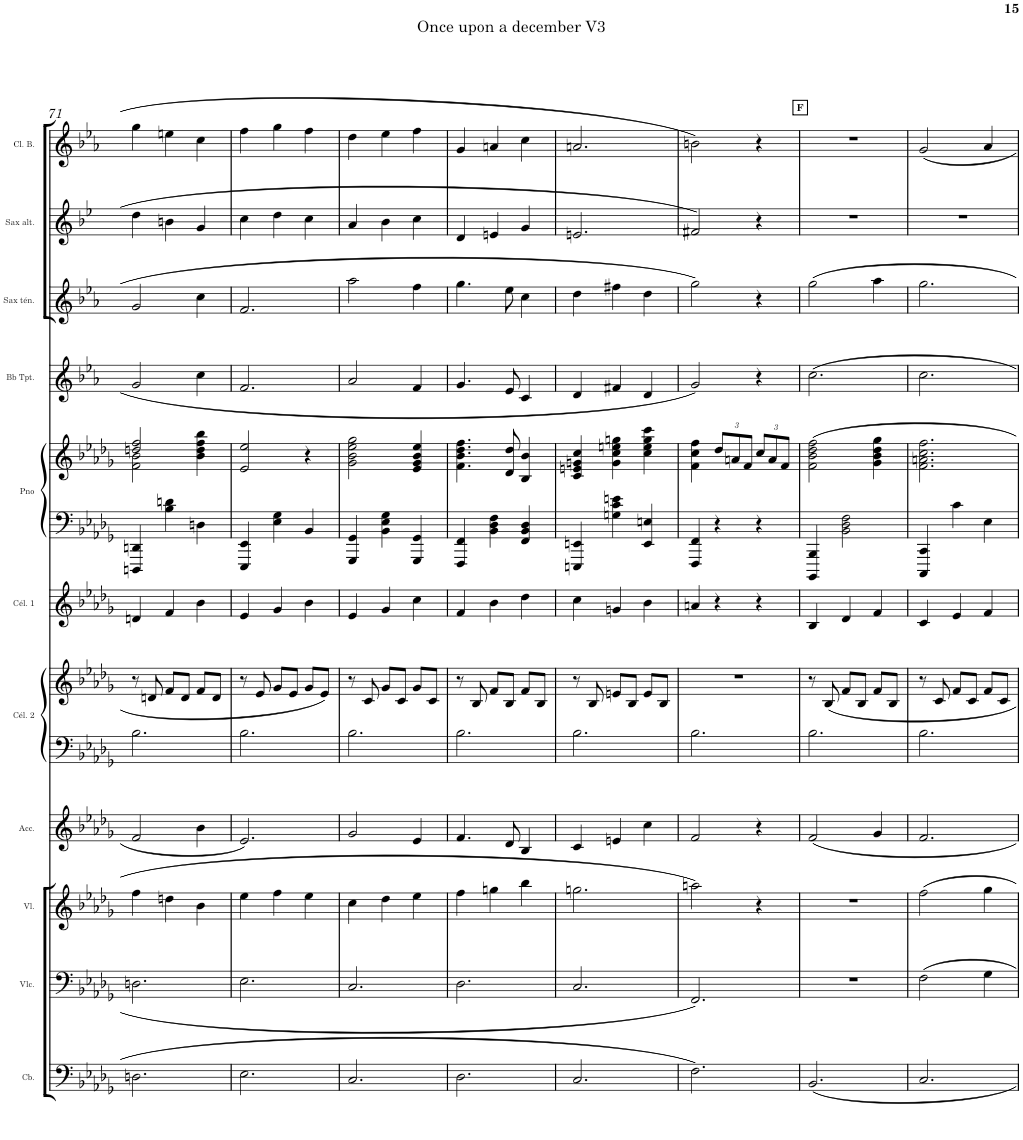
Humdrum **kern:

**kern	**kern	**kern	**kern	**kern	**kern	**kern	**kern	**kern	**kern	**kern	**kern	**kern
*part11	*part10	*part9	*part8	*part7	*part7	*part6	*part5	*part5	*part4	*part3	*part2	*part1
*staff13	*staff12	*staff11	*staff10	*staff9	*staff8	*staff7	*staff6	*staff5	*staff4	*staff3	*staff2	*staff1
*I"Contrebasse	*I"Violoncelle	*I"Violon	*I"Accordéon	*I"Célesta 2	*	*I"Célesta 1	*I"Piano	*	*I"Trumpet in Bb	*I"Saxo Ténor	*I"Saxo Alto	*I"Clarinette Basse en Sib
*I'Cb.	*I'Vlc.	*I'Vl.	*I'Acc.	*I'Cél. 2	*	*I'Cél. 1	*I'Pno	*	*	*I'Sax tén.	*I'Sax alt.	*I'Cl. B.
!!LO:PB:g=z
*clefF4	*clefF4	*clefG2	*clefG2	*clefF4	*clefG2	*clefG2	*clefF4	*clefG2	*clefG2	*clefG2	*clefG2	*clefG2
*Trd7c12	*	*	*	*Trd-7c-12	*Trd-7c-12	*Trd-7c-12	*	*	*Trd1c2	*Trd8c14	*Trd5c9	*Trd8c14
*k[b-e-a-d-g-]	*k[b-e-a-d-g-]	*k[b-e-a-d-g-]	*k[b-e-a-d-g-]	*k[b-e-a-d-g-]	*k[b-e-a-d-g-]	*k[b-e-a-d-g-]	*k[b-e-a-d-g-]	*k[b-e-a-d-g-]	*k[b-e-a-]	*k[b-e-a-]	*k[b-e-]	*k[b-e-a-]
*b-:	*b-:	*b-:	*b-:	*b-:	*b-:	*b-:	*b-:	*b-:	*c:	*c:	*g:	*c:
*M3/4	*M3/4	*M3/4	*M3/4	*M3/4	*M3/4	*M3/4	*M3/4	*M3/4	*M3/4	*M3/4	*M3/4	*M3/4
=71	=71	=71	=71	=71	=71	=71	=71	=71	=71	=71	=71	=71
*	*	*	*	*	*	*	*	*^	*	*	*	*
2.Dn\	2.Dn\	4ff\	2f/	2.B-\	8r	4dn/	4DDDn/ 4DDn/	2ddn/ 2ff/	2f\ 2b-\	2g/	2g/	4dd\	4gg\
.	.	.	.	.	8dn/	.	.	.	.	.	.	.	.
.	.	4ddn\	.	.	8f/L	4f/	4B-\ 4dn\	.	.	.	.	4bn\	4een\
.	.	.	.	.	8d/J	.	.	.	.	.	.	.	.
.	.	4b-\	4b-\	.	8f/L	4b-\	4Dn\	4b-\ 4dd\ 4ff\ 4bb-\	4ryy	4cc\	4cc\	4g/	4cc\
.	.	.	.	.	8d/J	.	.	.	.	.	.	.	.
*	*	*	*	*	*	*	*	*v	*v	*	*	*	*
=72	=72	=72	=72	=72	=72	=72	=72	=72	=72	=72	=72	=72
2.E-\	2.E-\	4ee-\	2.e-/	2.B-\	8r	4e-/	4EEE-/ 4EE-/	2e-/ 2ee-/	2.f/	2.f/	4cc\	4ff\
.	.	.	.	.	8e-/	.	.	.	.	.	.	.
.	.	4ff\	.	.	8g-/L	4g-/	4E-\ 4G-\	.	.	.	4dd\	4gg\
.	.	.	.	.	8e-/J	.	.	.	.	.	.	.
.	.	4ee-\	.	.	8g-/L	4b-\	4BB-/	4r	.	.	4cc\	4ff\
.	.	.	.	.	8e-/J	.	.	.	.	.	.	.
=73	=73	=73	=73	=73	=73	=73	=73	=73	=73	=73	=73	=73
2.C/	2.C/	4cc\	2g-/	2.B-\	8r	4e-/	4GGG-/ 4GG-/	2g-\ 2b-\ 2ee-\ 2gg-\	2a-/	2aa-\	4a/	4dd\
.	.	.	.	.	8c/	.	.	.	.	.	.	.
.	.	4dd-\	.	.	8g-/L	4g-/	4BB-\ 4E-\ 4G-\	.	.	.	4b-\	4ee-\
.	.	.	.	.	8c/J	.	.	.	.	.	.	.
.	.	4ee-\	4e-/	.	8g-/L	4cc\	4GGG-/ 4GG-/	4e-/ 4g-/ 4b-/ 4ee-/	4f/	4ff\	4cc\	4ff\
.	.	.	.	.	8c/J	.	.	.	.	.	.	.
=74	=74	=74	=74	=74	=74	=74	=74	=74	=74	=74	=74	=74
2.D-\	2.D-\	4ff\	4.f/	2.B-\	8r	4f/	4FFF/ 4FF/	4.f\ 4.b-\ 4.dd-\ 4.ff\	4.g/	4.gg\	4d/	4g/
.	.	.	.	.	8B-/	.	.	.	.	.	.	.
.	.	4ggn\	.	.	8f/L	4b-\	4BB-\ 4D-\ 4F\	.	.	.	4en/	4an/
.	.	.	8d-/	.	8B-/J	.	.	8d-/ 8dd-/	8e-/	8ee-\	.	.
.	.	4bb-\	4B-/	.	8f/L	4dd-\	4FF/ 4BB-/ 4D-/	4B-/ 4b-/	4c/	4cc\	4g/	4cc\
.	.	.	.	.	8B-/J	.	.	.	.	.	.	.
=75	=75	=75	=75	=75	=75	=75	=75	=75	=75	=75	=75	=75
2.C/	2.C/	2.ggn\	4c/	2.B-\	8r	4cc\	4EEEn/ 4EEn/	4c/ 4en/ 4gn/ 4cc/	4d/	4dd\	2.en/	2.an/
.	.	.	.	.	8B-/	.	.	.	.	.	.	.
.	.	.	4en/	.	8en/L	4gn/	4Gn\ 4c\ 4en\	4g\ 4cc\ 4een\ 4ggn\	4f#X/	4ff#X\	.	.
.	.	.	.	.	8B-/J	.	.	.	.	.	.	.
.	.	.	4cc\	.	8e/L	4b-\	4EE/ 4En/	4cc\ 4ee\ 4gg\ 4ccc\	4d/	4dd\	.	.
.	.	.	.	.	8B-/J	.	.	.	.	.	.	.
=76	=76	=76	=76	=76	=76	=76	=76	=76	=76	=76	=76	=76
2.F\	2.FF/	2aan\	2f/	2.B-\	2.r	4an/	4FFF/ 4FF/	4f\ 4cc\ 4ff\	2g/	2gg\	2f#X/	2bn\
*	*	*	*	*	*	*	*	*Xbrackettup	*	*	*	*
.	.	.	.	.	.	4r	4r	12dd-/L	.	.	.	.
.	.	.	.	.	.	.	.	12an/	.	.	.	.
.	.	.	.	.	.	.	.	12f/J	.	.	.	.
.	.	4r	4r	.	.	4r	4r	12cc/L	4r	4r	4r	4r
.	.	.	.	.	.	.	.	12a/	.	.	.	.
.	.	.	.	.	.	.	.	12f/J	.	.	.	.
!!LO:REH:place=s1:a:B:cj:fs=7.3:t=F
=77	=77	=77	=77	=77	=77	=77	=77	=77	=77	=77	=77	=77
2.BB-/	2.r	2.r	2f/	2.B-\	8r	4B-/	4BBBB-/ 4BBB-/	2f\ 2b-\ 2dd-\ 2ff\	2.cc\	2gg\	2.r	2.r
.	.	.	.	.	8B-/	.	.	.	.	.	.	.
.	.	.	.	.	8f/L	4d-/	2BB-\ 2D-\ 2F\	.	.	.	.	.
.	.	.	.	.	8B-/J	.	.	.	.	.	.	.
.	.	.	4g-/	.	8f/L	4f/	.	4g-\ 4b-\ 4dd-\ 4gg-\	.	4aa-\	.	.
.	.	.	.	.	8B-/J	.	.	.	.	.	.	.
=78	=78	=78	=78	=78	=78	=78	=78	=78	=78	=78	=78	=78
2.C/	2F\	2ff\	2.f/	2.B-\	8r	4c/	4CCC/ 4CC/	2.f\ 2.an\ 2.cc\ 2.ff\	2.cc\	2.gg\	2.r	2g/
.	.	.	.	.	8c/	.	.	.	.	.	.	.
.	.	.	.	.	8f/L	4e-/	4c\	.	.	.	.	.
.	.	.	.	.	8c/J	.	.	.	.	.	.	.
.	4G-\	4gg-\	.	.	8f/L	4f/	4E-\	.	.	.	.	4a-/
.	.	.	.	.	8c/J	.	.	.	.	.	.	.
=	=	=	=	=	=	=	=	=	=	=	=	=
*-	*-	*-	*-	*-	*-	*-	*-	*-	*-	*-	*-	*-
